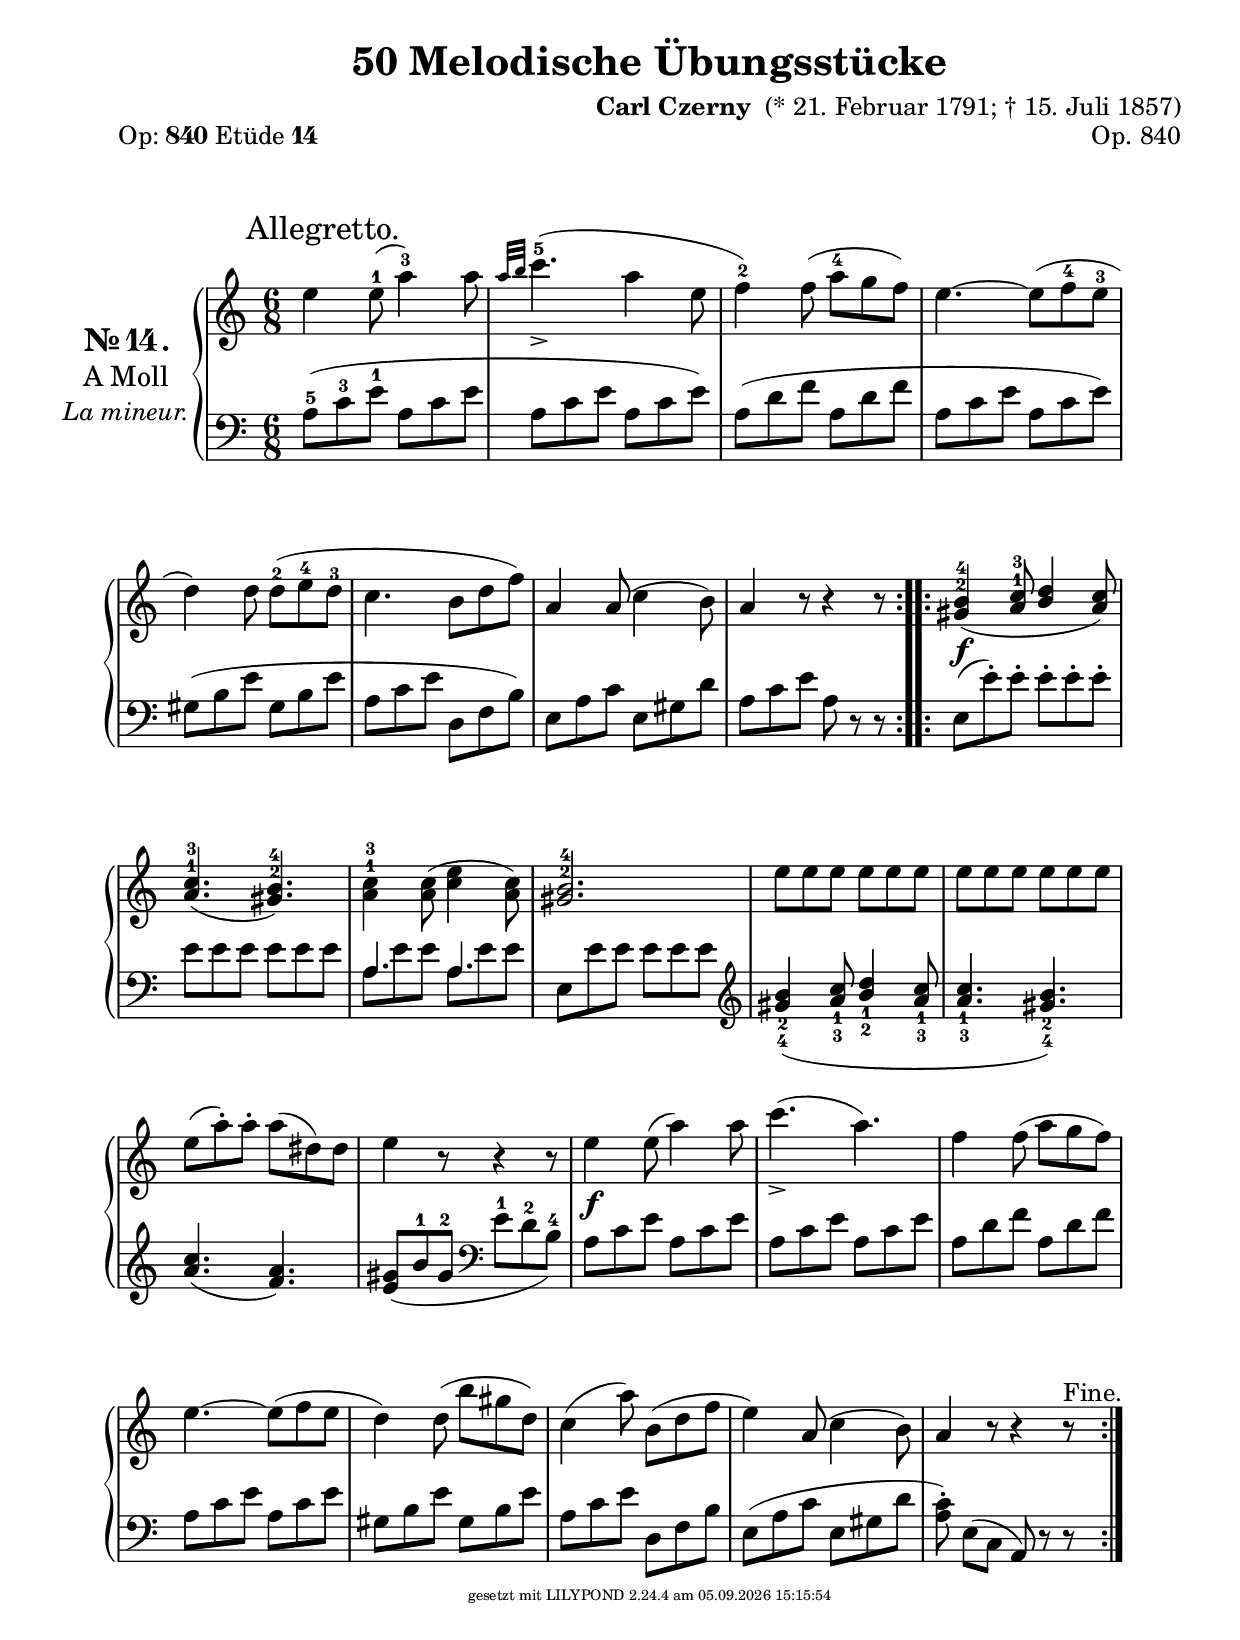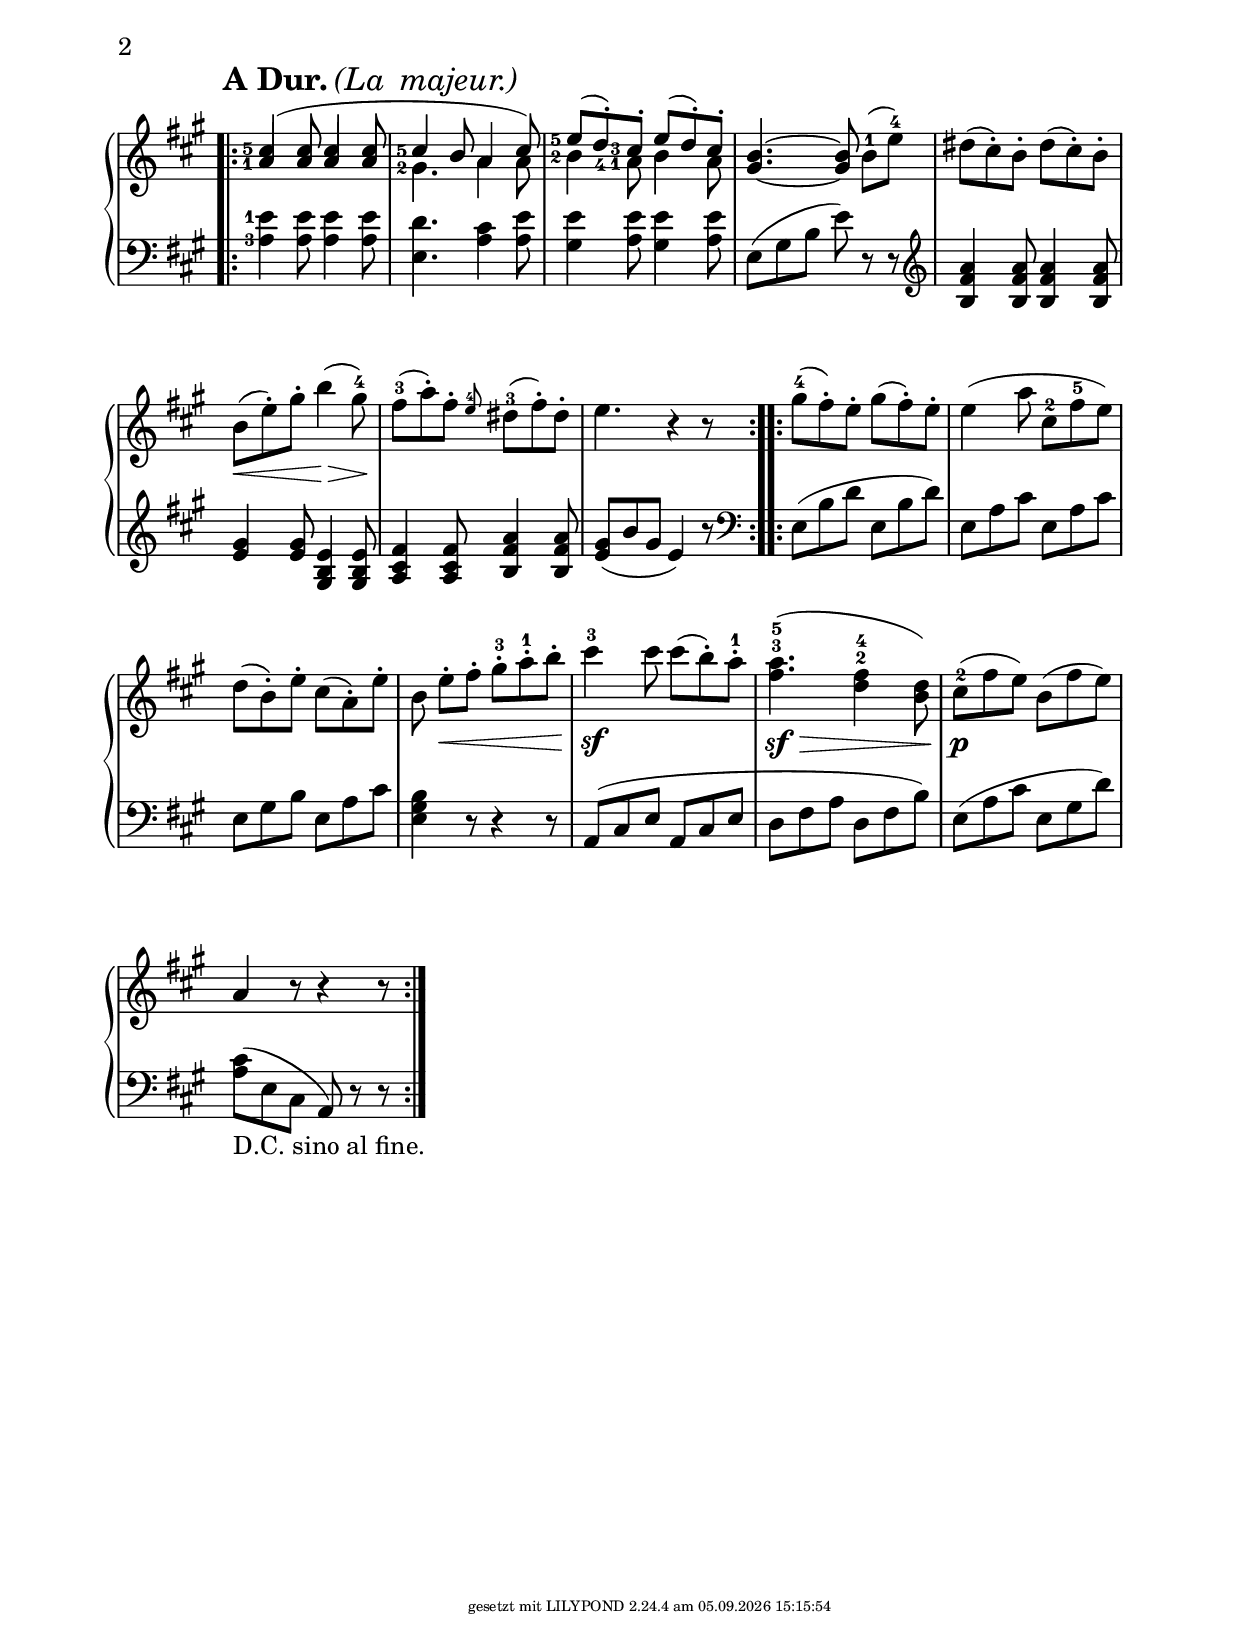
\version "2.19.37"

\language "deutsch"

\include "Papier+Layout.ly"
\version "2.19.32"

%% http://lsr.dsi.unimi.it/LSR/Item?id=654
%% http://lsr.di.unimi.it//LSR/Item?id=654
%% see also http://lilypond.org/doc/v2.18/Documentation/notation/short-repeats

%%%%%%%%%%%%%%%%%%%%%%%%%%%%%%%%%%%%%%%%%%%%%%%%%%%%%%%%%%%%%%%%%%%%%%%%%%%%%%%%%%%%%%%%%%
% LSR workaround:

%%%%%%%%%%%%%%%%%%%%%%%%%%%%%%%%%%%%%%%%%%%%%%%%%%%%%%%%%%%%%%%%%%%%%%%%%%%%%%%%%%%%%%%%%%

%% version 2013/05/11
%% for lilypond 2.18 or higher
%% last changes : - \changePitch : a single s as the last event of newnotes parameter
%%                   will give you the ending rests of the pattern (if there), and two s
%%                   also the beginning ones. If pattern ends with a note, a single
%%                   ending s will have no effects.
%%                - Is now \language independant (no more #{ c #})
%%                - new algorithm for make-notes-list, change-pitch
%%                  and has-notes? (shorter and safer)
%%
%%%%%%%%%%%%%%%%%%%%%%%%% some utility functions %%%%%%%%%%%%%%%%%%%%%

#(define (name-of music)
 (ly:music-property music 'name))

#(define (has-notes? music)
"Return true if there is at least one note in `music, false otherwise."
 (or (eq? (name-of music) 'NoteEvent)
     (let ((e (ly:music-property music 'element)))
        (and (ly:music? e)
             (has-notes? e)))
     (let loop ((es (ly:music-property music 'elements)))
        (and (pair? es)
             (or (has-notes? (car es))
                 (loop (cdr es)))))))

%% An EventChord is sometimes used as a wrapper in Lilypond, so we have to check
%% if a chord is a standard chord with notes. We could have used has-notes? but
%% this version is perhaps more efficient.
%% Optional events name like 'RestEvent can be included.
#(define (note-or-chord? music . otherEvent)
"Is music a note or a chord with notes ?"
(let ((name (name-of music)))
 (or (memq name (cons 'NoteEvent otherEvent))
     (and (eq? name 'EventChord)  ; have this chord at least one note ?
          (let loop ((es (ly:music-property music 'elements)))
             (and (pair? es)
                  (or (eq? (name-of (car es)) 'NoteEvent)
                      (loop (cdr es)))))))))

#(define (expand-q-chords music); for q chords : see chord-repetition-init.ly
(expand-repeat-chords! (list 'rhythmic-event) music))

#(define (clean-music mus)
"Try to reduce the number of sequential music"
(let ((name (ly:music-property mus 'name)))
  (cond
    ((eq? name 'SequentialMusic)
       (ly:music-set-property! mus 'elements (fold-right
          (lambda (evt prev-list)
            (if (eq? (name-of evt) 'SequentialMusic)
              (append (ly:music-property (clean-music evt) 'elements) prev-list)
              (cons (clean-music evt) prev-list)))
          '()
          (ly:music-property mus 'elements))))
    ((eq? name 'SimultaneousMusic)
       (ly:music-set-property! mus 'elements
                (map clean-music (ly:music-property mus 'elements))))
    ((memq name (list 'RelativeOctaveMusic 'UnrelativableMusic))
         (ly:music-set-property! mus 'element (clean-music
                  (ly:music-property mus 'element)))))
 mus))

%%%%%%%%%%%%%%%%%%%%%%%%%%%%% changePitch %%%%%%%%%%%%%%%%%%%%%%%%%%%%%%
#(define cPInsertInPattern (gensym))
#(define cPSamePitch (gensym))
#(define cPSamePitchEnd (gensym))
#(define cPPatternEnd (gensym))

#(define (make-notes-list music)
"Make a list with each element will be of one of these types :
  1- a note, a chord, a rest
  2- an integer, indicating the number of notes to skip in pattern ( The user will
     indicate that, by a corresponding number of skips (s or \\skip) in `newnotes 
     parameter of \\changePitch )
  3- a list of musics, to be inserted between 2 notes of pattern, and added with
     the \\insert function, inside `newnotes"
(let ((res '())     ; the list to fill
      (prev #f))
  (define (fill-notes-list evt)
    (let ((tags (ly:music-property evt 'tags))
          (name (name-of evt)))
      (cond
        ((memq cPInsertInPattern tags)             ; a music added by \insert
            (ly:music-set-property! evt 'tags
                          (delq cPInsertInPattern tags))     ; remove the tag
            (if (integer? prev)(set! res (cons prev res)))
            (set! prev (if (pair? prev)(cons evt prev)(list evt))))  ; a list
         ((memq name (list 'SkipEvent 'SkipMusic))
            (if (pair? prev)(set! res (cons prev res))) ; keep the reverse order
            (set! prev (if (integer? prev) (1+ prev) 1)))
       ; ((memq name (list 'EventChord 'NoteEvent 'RestEvent))
         ((note-or-chord? evt 'RestEvent) ; a note, a chord, or a rest
            (if (or (pair? prev)(integer? prev))(set! res (cons prev res)))
            (set! prev evt)
            (set! res (cons evt res)))
         (else
          (let ((elt (ly:music-property evt 'element))
                (elts (ly:music-property evt 'elements)))
            (if (ly:music? elt) (fill-notes-list elt))
            (if (pair? elts)(for-each fill-notes-list elts)))))))
(fill-notes-list music)
(if (or (pair? prev)(integer? prev))(set! res (cons prev res)))
(reverse res)))

%%%%%%%%%%%%  used inside the inner function change-one-note
#(define (copy-duration from to)  ; from and to as EventChord or NoteEvent
(let ((max-dur #f)); in theory, 2 notes in a chord can have a different duration
  (music-map (lambda (x)            ; get main duration from `from
              (let ((dur (ly:music-property x 'duration)))
               (if (and (ly:duration? dur)
                        (or (not max-dur)
                            (ly:duration<? max-dur dur))); take the greater
                 (set! max-dur dur))
                 x))
              from)
  (music-map (lambda (x)            ; set duration to duration of `to
               (if (ly:duration? (ly:music-property x 'duration))
                  (ly:music-set-property! x 'duration max-dur))
               x)
             to)))

#(define (copy-arti from to) ; from and to as EventChord or NoteEvent
(let* ((es-from (ly:music-property from 'elements))
       (es-to (ly:music-property to 'elements))
       (arti-from (if (null? es-from)
                    (ly:music-property from 'articulations)
                    (filter
                      (lambda(x)
                        (not (ly:duration? (ly:music-property x 'duration))))
                      es-from))))
  (if (null? es-to)                       ; NoteEvent
    (ly:music-set-property! to 'articulations
              (append (ly:music-property to 'articulations) arti-from))
    (ly:music-set-property! to 'elements  ; EventChord
              (append es-to arti-from)))
  ; copy also 'tags and 'to-relative-callback
  (ly:music-set-property! to 'tags
    (append (ly:music-property from 'tags)(ly:music-property to 'tags)))
   (if (null? es-to)
      (ly:music-set-property! to 'to-relative-callback
          (ly:music-property from 'to-relative-callback))
      (begin
        (ly:music-set-property! to 'to-relative-callback
            ly:music-sequence::event-chord-relative-callback)
        (ly:music-set-property! (car es-to) 'to-relative-callback
            (ly:music-property from 'to-relative-callback))))
    ))

%% del-arti is called for all notes but the first of a \samePitch section.
#(define (del-arti note-or-chord)
(ly:music-set-property! note-or-chord 'articulations '())
(ly:music-set-property! note-or-chord 'elements
  (filter (lambda(x)
              (and (ly:duration? (ly:music-property x 'duration))
                   (ly:music-set-property! x 'articulations '())))
          (ly:music-property note-or-chord 'elements))) ; can be empty
(music-map  ;; del all caution accidentals
  (lambda(x)(if (eq? (name-of x) 'NoteEvent) (begin
               (ly:music-set-property! x 'force-accidental #f)
               (ly:music-set-property! x 'cautionary #f)))
             x)
  note-or-chord))

#(define (change-pitch pattern newnotes)
"The scheme function of \\changePitch, `pattern and `newnotes as music."
(let ((seq-list '())           ; list of transformed patterns
      (skip-notnote-event? #f) ; #t if a \skip or an \insert is found in newnotes
      (same-pitch-section? #f) ; #t if we are in the 2nd pattern note of a\samePitch section
      ;(dummy-note #{ c4 #})    ; \language dependant -:(
      (dummy-note (make-music 'NoteEvent ; to avoid pbs with pattern without any notes
                              'duration (ly:make-duration 2 0 1) ;
                              'pitch (ly:make-pitch -1 0 0))) ;
      (pattern2 #{ $pattern \tag #cPPatternEnd s4 #}) ; to detect the end of pattern
      (last-notes-list #f))    ; buffer
 (set! seq-list (cdr  ; skip dummy notes
  ;;;;;;;;;;;;;;;;;;;;;;;;;;;;;;;;;;; loop ;;;;;;;;;;;;;;;;;;;;;;;;;;;;;;;;;;;;;;;;;;;;;;;
  (let loop ((notes-list (cons dummy-note (make-notes-list newnotes))); see make-notes-list
             (pat-list (cons dummy-note (circular-list pattern2)))
             (res '())) ; the list to fill
    (if (or (null? notes-list)(null? pat-list)) ; pat-list may be a regular list in the loop
      (reverse res)               ;;;;;; return the list in the right order
      (let ((x (car notes-list))  ;;;;;; go deeper, taking 1st elt of each lists
            (evt (ly:music-deep-copy (car pat-list))))
       (cond
       ;;;;;;;;;;;;;;;;;;;;;;;;;;;;;;;;;;;;;;;;;;;;;
        ((pair? x)                   ; x is a list of musics, added with \insert in newnotes
          (set! skip-notnote-event? #t)      ; for events between 2 pattern notes
          (set! last-notes-list notes-list)  ; for section "else" of this cond statement
          (loop (cdr notes-list) pat-list (append x res))) ; append x to res
        ;;;;;;;;;;;;;;;;;;;;;;;;;;;;;;;;;;;;;;;;;;;;
        ((note-or-chord? evt)         ; evt in pattern is a note or a chord (with notes)
          (set! last-notes-list notes-list)  ; for section "else" later
          (cond
            ((ly:music? x)  ;;;;;; the elt of notes-list is a note or a chord
               (if same-pitch-section? ; x is used several times. Copy arti of x only to the
                 (set! x (del-arti (ly:music-deep-copy x)))) ; 1st note of \samePitch section
               (copy-duration evt x)  ; evt = from, x = to
               (copy-arti evt x)
               (let ((tags (ly:music-property x 'tags)))
                 (cond               ; are we in a \samePitch section ?
                   ((memq cPSamePitch tags)    ; yes, first,remove the tag
                      (ly:music-set-property! x 'tags (delq cPSamePitch tags))
                      (set! same-pitch-section? #t)) ; then set the flag
                   ((memq cPSamePitchEnd tags) ; last note of \samePitch
                      (ly:music-set-property! x 'tags (delq cPSamePitchEnd tags))
                      (set! same-pitch-section? #f))))      ; unset the flag
               (set! skip-notnote-event? #f); stop deletion of not-notes event.
               (if same-pitch-section?
                   (loop notes-list (cdr pat-list)(cons x res))
                   (loop (cdr notes-list)(cdr pat-list)(cons x res)))) ; next new note
            ((integer? x)   ;;;;;; user want to skip over the current evt note. We also
               (set! skip-notnote-event? x) ; don't add any events bis next pattern note
               ;; (format #t "x : ~a\n" x)  ; for testing
               (cond ((= x 1)                                      ; only one s
                        (loop (cdr notes-list)(cdr pat-list) res)) ; next notes-list elt
                     (else                                         ; several successive s
                        (set-car! notes-list (1- x))               ; for the next loop
                        (loop notes-list (cdr pat-list) res))))))  ; the next evt only
        ;;;;;;;;;;;;;;;;;;;;;;;;;;;;;;;;;;;;;;;;;;;;
        ((or (ly:music-property evt 'duration #f)  ; current evt in pattern is not a note
             (not (has-notes? evt)))
           (cond ((memq cPPatternEnd (ly:music-property evt 'tags)) ; last evt of pattern
                    (let ((x (car notes-list)))
                      (if (and (integer? x)
                                (or (null? (cdr notes-list))        ; last elt ?
                                    (and (null? (cddr notes-list))  ; 2nd to last and last is
                                         (pair? (car (cdr notes-list)))))) ; a \insert section
                        (cond
                           ((= x 1)
                              (set! skip-notnote-event? x)
                              (loop (cdr notes-list) (cdr pat-list) res))
                           (else
                              (set-car! notes-list (1- x))
                              (loop notes-list (cdr pat-list) res))))
                        (loop notes-list (cdr pat-list) res))) ;; ignores evt
                  (skip-notnote-event? (loop notes-list (cdr pat-list) res))
                  (else (loop notes-list (cdr pat-list)(cons evt res)))))
        ;;;;;;;;;;;;;;;;;;;;;;;;;;;;;;;;;;;;;;;;;;;;
        (else
          (let ((e (ly:music-property evt 'element))
                (es (ly:music-property evt 'elements))
                (empty? #f)) ; don't add to res if #t
           (if (ly:music? e)
             (let ((new-e (loop notes-list (list e) '())))
               (ly:music-set-property! evt 'element
                 (case (length new-e)
                   ((0) (set! empty? #t)
                        new-e)
                   ((1)(car new-e))
                   (else (make-sequential-music new-e))))))
           (if (pair? es)
             (let ((new-es (loop notes-list es '())))
               (ly:music-set-property! evt 'elements new-es)
               (set! empty? (and empty? (null! new-es))))) ; #t if both empty

           (let ((next-new-notes (if (or same-pitch-section?
                                         (and (integer? skip-notnote-event?)
                                              (> skip-notnote-event? 1)))
                                    last-notes-list
                                    (cdr last-notes-list))))
              (if empty? (loop next-new-notes (cdr pat-list) res)
                         (loop next-new-notes (cdr pat-list) (cons evt res))))))))))))
  ;;;;;;;;;;;;;;;;;;;;;;;;;;;;;;;;;; end loop ;;;;;;;;;;;;;;;;;;;;;;;;;;;;;;;;;;;;;;;;
 (let ((relativize (lambda(m)
        (let* ((clean-newnotes (clean-music newnotes))
               (name (name-of clean-newnotes)))
            (if (memq name (list 'RelativeOctaveMusic 'UnrelativableMusic))
               (make-music name 'element m)
               m)))))
     (case (length seq-list)
        ((0) (make-music 'Music 'void #t))
        ((1) (relativize (car seq-list)))
        (else (relativize (clean-music (make-sequential-music seq-list))))))))

changePitch = #(define-music-function (pattern newnotes)
                                                          (ly:music? ly:music?)
"Change each notes in `pattern by the notes (or rests) given in `newnotes.
If count of events doesn't match, pattern is duplicated repeatedly or truncate."
(let* ((expand-q (lambda (music) (expand-repeat-chords!
			    (cons 'rhythmic-event (ly:parser-lookup '$chord-repeat-events))
			    music)))
       (pattern (expand-q pattern))
       (newnotes (expand-q newnotes)))
 (change-pitch pattern newnotes)))

%%%%%%%%%%%%%%%%%%%%%%%%%%%%%%%%%%%%%%%%%%%%%%%%%%%%%%%%%%%%%%%%%%%%%%%%%%%%%%%%
%% enhancement functions, working with \changePitch pattern newnotes

samePitch = #(define-music-function (music) (ly:music?)
"Inside the `pattern parameter of the \\changePitch function, all notes grouped 
by this function will have the same pitch, according to the current note of
`newnotes parameter of \\changePitch."
(let((not-first? #f)
     (last-note #f))
  (map-some-music
    (lambda (x)
      (cond
        ((note-or-chord? x)
           (if not-first?     ; set all pitches to the pitch of the first note
             (ly:music-set-property! x 'to-relative-callback
                (lambda (x p)                    ; set pitch to the prev value
                    (ly:prob-set-property! x 'pitch p)
                    p))
             (set! not-first? x)) ; do nothing for first note
           (ly:music-set-property! x 'tags (cons
                   cPSamePitch  ; add tag cPSamePitch to x
                   (ly:music-property x 'tags)))
           (set! last-note x)   ; save the note x
           x)
        (else #f)))
    music)
  (if last-note              ; the last saved EventChord
     (ly:music-set-property! last-note 'tags (cons
           cPSamePitchEnd    ; add cPSamePitchEnd tag, delete cPSamePitch tag
           (delq cPSamePitch (ly:music-property last-note 'tags)))))
  music))

%% this function should be no more needed, as copy-arti should avoid pbs
%% in relative mode and \samePitch
absolute = #(define-music-function (music) (ly:music?)
"Make `music unrelativable. To use inside a \\samePitch function in relative
mode."
(make-music 'UnrelativableMusic 'element music))

insert = #(define-music-function (music) (ly:music?)
"Using this function inside the `newnotes parameter of the \\changePitch
function, allow you to insert and remplace by `music, all music between one note
and his following, in the `pattern parameter of \\changePitch, ."
#{ \tag #cPInsertInPattern $music #})

%%%%%%%
#(define (n-copy n music)
(cond
  ((> n 1)(make-sequential-music
            (map (lambda (x)(ly:music-deep-copy music))
                 (make-list n))))
  ((= n 1) music)
  (else (make-music 'Music 'void #t))))

nCopy = #(define-music-function (n music)(integer? ly:music?)
(n-copy n music))

%% same effect as { \repeat unfold n s } but \nSkip works inside the `newnotes
%% parameter of \changePitch.
nSkip = #(define-music-function (n)(integer?)
"Return \\skip \\skip \\skip ... n times."
#{ \nCopy #n s #})
%%%%%%%%%%%%%%%%%%%%%%%%%%%%%%%%%%%%%%%%%%%%%%%%%%%%%%%%%%%%%%%%%%%%%%%%%%%%%%%%
%% shortcuts
% default values for patI and patII, if the user do not define
% them, before using \cPI and \cPII
% patI ={ c8. c16 }      % not \language independant
patI = #(make-music 'SequentialMusic 'elements (list
          (make-music 'NoteEvent 'duration (ly:make-duration 3 1 1)
                                 'pitch (ly:make-pitch -1 0 0))
          (make-music 'NoteEvent 'duration (ly:make-duration 4 0 1)
                                 'pitch (ly:make-pitch -1 0 0))))
% patII = { c4. c8 }
patII = #(make-music 'SequentialMusic 'elements (list
          (make-music 'NoteEvent 'duration (ly:make-duration 2 1 1)
                                 'pitch (ly:make-pitch -1 0 0))
          (make-music 'NoteEvent 'duration (ly:make-duration 3 0 1)
                                 'pitch (ly:make-pitch -1 0 0))))


cPI = #(define-music-function (newnotes) (ly:music?)
#{ \changePitch \patI $newnotes #})

cPII = #(define-music-function (newnotes) (ly:music?)
#{ \changePitch \patII $newnotes #})

#(define cP changePitch)

\paper {

}
exercise ="14"
%#(set-global-staff-size 20)

\header {
  composer            =       \markup { \bold "Carl Czerny" " (* 21. Februar 1791; † 15. Juli 1857)" }
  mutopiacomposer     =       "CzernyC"

  title               =       "50 Melodische Übungsstücke" %"50 Melodische Übungsstücke"
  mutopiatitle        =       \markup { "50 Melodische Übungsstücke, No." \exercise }

  opus                =       "Op. 840"
  piece               =       \markup { "Op:" \number \tiny 840 "Etüde" \number \tiny \exercise }
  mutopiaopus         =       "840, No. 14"

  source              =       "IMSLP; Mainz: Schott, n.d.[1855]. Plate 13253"
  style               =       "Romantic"
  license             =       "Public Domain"
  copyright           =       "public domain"
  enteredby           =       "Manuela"
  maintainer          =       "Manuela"
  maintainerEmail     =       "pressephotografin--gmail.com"
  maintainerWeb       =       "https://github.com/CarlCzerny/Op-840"
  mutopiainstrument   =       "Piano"
}

myPatternI = {
  c8 ( c-. ) c-.
}


RH= \relative c'' {
  \time 6/8
  \key c \major
  \set Staff.explicitKeySignatureVisibility = #end-of-line-invisible
  \set Timing.beamExceptions = #'()
  \set Timing.baseMoment = #(ly:make-moment 1/8)
  \set Staff.beatStructure = #'(3 3 )  %% abhängig vom Takt
  \set fingeringOrientations = #'(up)     %% für Akkorde!
  \override Fingering.direction = #UP      %% für Einzelnoten!
  \override Fingering.padding = #0.4
  \override Fingering.staff-padding = #'()
  \override Fingering.avoid-slur = #'inside
  \override Slur.direction = #UP
  \mark \markup "Allegretto."
  e4 e8-1 ( a4-3 ) a8
  \grace { a32 h } c4.-5_> ( a4  e8
  f4-2 ) f8 ( a-4 g f )
  e4.~ e8 ( f-4 e-3
  d4 ) d8 d-2 ( e-4 d-3
  c4. h8 d f )
  a,4 a8 ( c4 h8 )
  a4 r8 r4 r8
  \bar ":..:"
  \stemUp
  < gis-2 h-4 >4_( \f < a-1 c-3 >8 < h d >4 < a c >8 )
  < a-1 c-3 >4._( < gis-2 h-4 > )
  \stemNeutral
  < a-1 c-3 >4 q8 ( < c e >4 <a c >8 )
  < gis-2 h-4 >2.
  e'8 e e e e e
  e e e e e e
  e ( a-. ) a-. a ( dis, ) dis
  e4 r8 r4 r8
  e4 \f e8 ( a4 ) a8
  c4._> ( a )
  f4 f8 ( a g f )
  e4.~ e8 ( f e
  d4 ) d8 ( h' gis d )
  c4 ( a'8 ) h, ( d f
  e4 ) a,8 ( c4 h8 )
  a4 r8 r4 r8^\markup "Fine."
  \bar ":..:"
  \key a \major
  \mark \markup { \bold "A Dur." \italic "(La" \italic " majeur.)" }
  \set Staff.fingeringOrientations = #'(left) %% für Akkorde!
  <<
    {
      \override Fingering.direction = #DOWN      %% für Einzelnoten!
      \override Fingering.padding = #0.6
      \override Fingering.staff-padding = #'()

      <cis-5>4 ( cis8 cis4 cis8
      <cis-5>4 h8 a4 cis8 )
      <e-5>8 ( d-4-. ) <cis-3>-. e ( d-. ) cis-.
    }
    \\
    {
      \stemUp
      <a-1>4 \once \omit Flag a8 a4 \once \omit Flag a8
      \stemDown
      <gis-2>4. a4 a8
      <h-2>4 <a-1>8 h4 a8
    }
  >>
  \override Fingering.direction = #UP      %% für Einzelnoten!
  < gis~ h~>4. q8\noBeam h-1 ( e-4 )
  \changePitch \myPatternI {
    dis cis h dis  cis h
  }
  h\< ( e-. ) gis-. h4\> ( gis8-4\! )
  fis-3 ( a-. ) fis-. \grace e-4 dis-3 ( fis-. ) dis-.
  e4. r4 r8 \bar ":..:"
  \changePitch \myPatternI { gis-4 fis e gis fis e }
  e4 ( a8 cis,-2 fis-5 e )
  \changePitch \myPatternI { d h e cis a e' }
  h\noBeam e-.\< fis-. gis-3-. a-1-. h-.
  cis4-3\sf cis8 \changePitch \myPatternI { cis h a-1 }
  < fis-3 a-5 >4.\sf\> ( < d-2 fis-4>4 < h d>8 )
  cis-2\p ( fis e ) h ( fis' e ) a,4 r8 r4 r8
  \bar ":..:"
}

LH = \relative c' {
  \clef bass
  \set Staff.explicitKeySignatureVisibility = #end-of-line-invisible
  \set fingeringOrientations = #'(down) %% für Akkorde!
  \override Fingering.direction = #UP  %% für Einzelnoten!
  \override Fingering.padding = #0.4
  \override Fingering.staff-padding = #'()
  \override Fingering.avoid-slur = #'inside
  %\override Slur.direction = #UP
  \set Timing.beamExceptions = #'()
  \set Timing.baseMoment = #(ly:make-moment 1/8)
  \set Staff.beatStructure = #'(3 3 )  %% abhängig vom Takt
  a8-5 ( c-3 e-1 a, c e a, c e a, c e )
  a, ( d f a, d f a, c e a, c e )
  gis, ( h e gis, h e a, c e d, f h )
  e, a c e, gis d'
  a c e a, r r
  e ( e'-. ) e-. e-. e-. e-.
  e e e e e e
  <<
    {
      \voiceOne
      \mergeDifferentlyHeadedOn
      \mergeDifferentlyDottedOn
      a,4. a
    } \\ \relative c' {
      \voiceTwo
      a8 e' e a, e' e
    }
  >>
  \stemDown
  e e' e e e e
  \clef treble
  \stemUp
  < gis-4 h-2 >4_( < a-3 c-1 >8 < h-2 d-1 >4 < a-3 c-1 >8
  < a-3 c-1 >4. < gis-4 h-2 > )
  < a c >_( < f a > )
  < e gis>8_( h'-1 gis-2
  \stemNeutral
  \clef bass e-1 d-2 h-4 )
  \clef bass
  a c e a, c e a, c e a, c e a, d f a, d f
  a, c e a, c e gis, h e gis, h e
  a, c e d, f h
  e, ( a c e, gis d'
  < a c >-.\noBeam ) e ( c a ) r r
  \key a \major
  \set fingeringOrientations = #'(left) %% für Akkorde!
  < a'-3 e'-1>4 q8 q4 q8
  < e d' >4. < a cis >4 < a e' >8
  < gis e' >4 < a e'>8 < gis e'>4 < a e'>8
  e ( gis h e ) r r
  \clef treble
  < h fis' a >4 q8 q4 q8
  < e gis >4 q8 < gis, h e >4 q8
  < a cis fis>4 q8 < h fis' a>4 q8
  < e gis >( h' gis e4 ) r8
  \clef bass
  e, ( h' d e, h' d )
  e, a cis e, a cis
  e, gis h e, a cis
  < e, gis h >4 r8 r4 r8
  a, ( cis e a, cis e d fis a d, fis h )
  e, ( a cis e, gis d' )
  < a cis >_\markup "D.C. sino al fine." ( e cis a ) r
  r
}

\score
{
  \new PianoStaff \with {
    instrumentName = \markup {
      \center-column {
        \line {
          \bold \huge { "№" }
          \number { \exercise "." }
        }
        \line \large { A Moll }
        \italic \line { La mineur. }
      }
    }
    shortInstrumentName = ""
  }
  <<
    \new Staff="Discant"
    \RH
    \new Staff="Bass" \LH
  >>
  \layout {

  }
  %\midi { }
}
